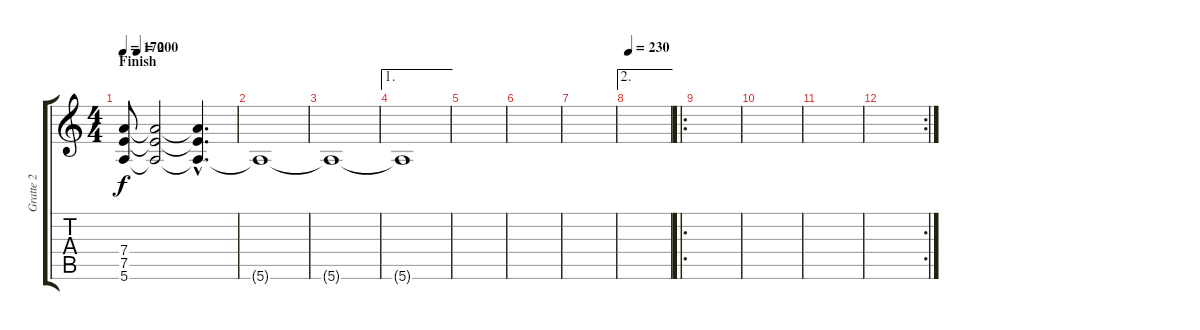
\track ("Gratte 2" "Gratte 2") {instrument overdrivenguitar}
\staff {score tabs}
\tuning (E4 B3 G3 D3 A2 E2) {hide}
\ts (4 4)
\section ("" "Finish")
\tempo 170
\tempo (200 0.125)
\clef g2
\ks c
(7.4{t} 7.5{t} 5.6{t}).8{dy f} (7.4{t} 7.5{t} 5.6{t}).2 (7.4{hac t} 7.5{hac t} 5.6{hac t}).4{d} |
5.6{t}.1 |
5.6{t}.1 |
\ae 1
5.6{t}.1 |
|
|
|
\ae 2
\tempo 230
|
\ro
|
|
|
\rc 2
